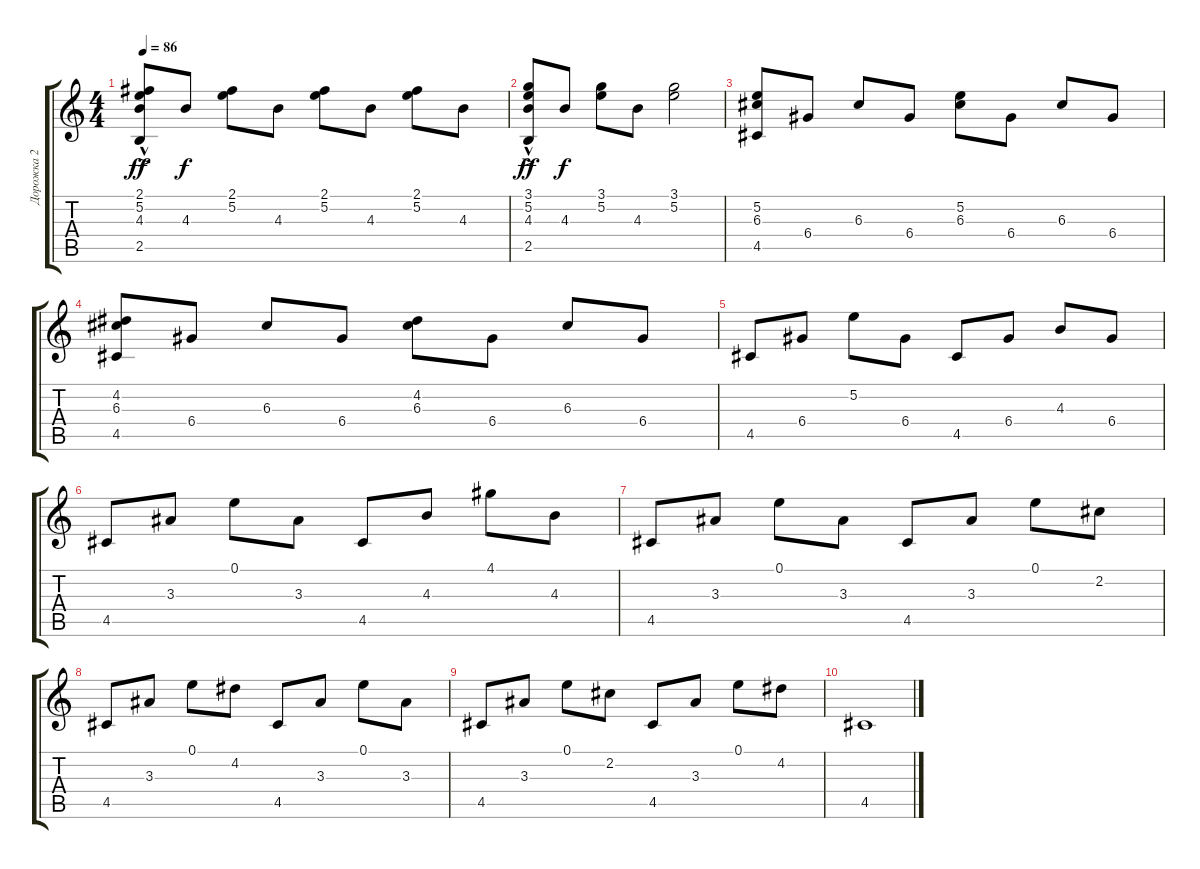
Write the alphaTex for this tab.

\track ("Дорожка 2" "Дорожка 2") {instrument acousticguitarsteel}
\staff {score tabs}
\tuning (E4 B3 G3 D3 A2 E2) {hide}
\ts (4 4)
\tempo 86
\clef g2
\ks c
(2.1 5.2{hac} 4.3 2.5{ac}).8{dy ff} 4.3.8{dy f} (2.1 5.2).8 4.3.8 (2.1 5.2).8 4.3.8 (2.1 5.2).8 4.3.8 |
(3.1 5.2{hac} 4.3 2.5{ac}).8{dy ff} 4.3.8{dy f} (3.1 5.2).8 4.3.8 (3.1 5.2).2 |
(5.2 6.3 4.5).8 6.4.8 6.3.8 6.4.8 (5.2 6.3).8 6.4.8 6.3.8 6.4.8 |
(4.2 6.3 4.5).8 6.4.8 6.3.8 6.4.8 (4.2 6.3).8 6.4.8 6.3.8 6.4.8 |
4.5.8 6.4.8 5.2.8 6.4.8 4.5.8 6.4.8 4.3.8 6.4.8 |
4.5.8 3.3.8 0.1.8 3.3.8 4.5.8 4.3.8 4.1.8 4.3.8 |
4.5.8 3.3.8 0.1.8 3.3.8 4.5.8 3.3.8 0.1.8 2.2.8 |
4.5.8 3.3.8 0.1.8 4.2.8 4.5.8 3.3.8 0.1.8 3.3.8 |
4.5.8 3.3.8 0.1.8 2.2.8 4.5.8 3.3.8 0.1.8 4.2.8 |
4.5.1
